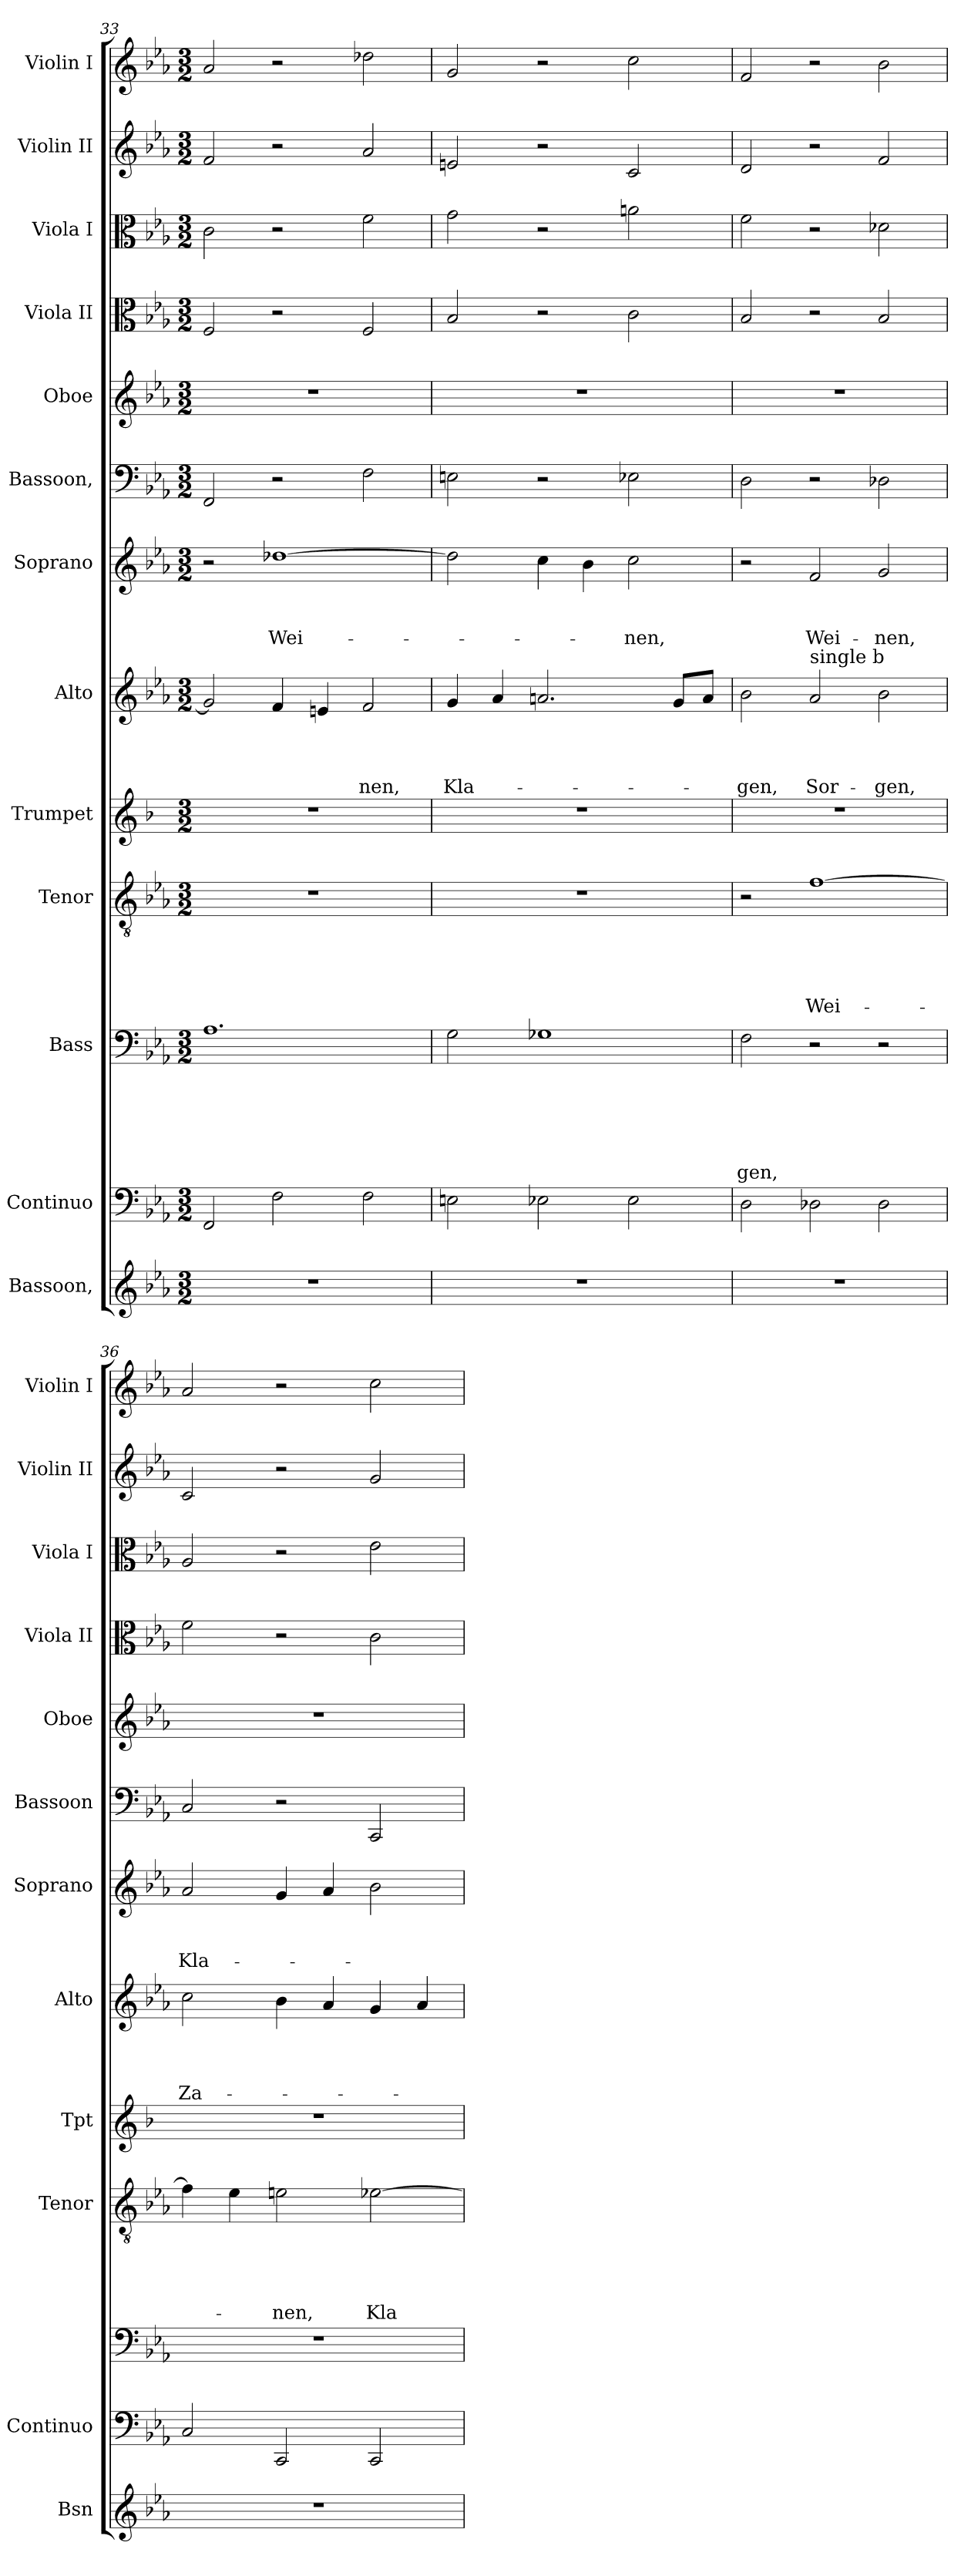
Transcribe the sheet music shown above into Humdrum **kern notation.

**kern	**kern	**kern	**text	**text	**text	**text	**text	**text	**kern	**text	**text	**text	**text	**text	**kern	**kern	**text	**text	**text	**text	**kern	**text	**text	**text	**kern	**kern	**kern	**kern	**kern	**kern
*part13	*part12	*part11	*part11	*part11	*part11	*part11	*part11	*part11	*part10	*part10	*part10	*part10	*part10	*part10	*part9	*part8	*part8	*part8	*part8	*part8	*part7	*part7	*part7	*part7	*part6	*part5	*part4	*part3	*part2	*part1
*staff13	*staff12	*staff11	*staff11	*staff11	*staff11	*staff11	*staff11	*staff11	*staff10	*staff10	*staff10	*staff10	*staff10	*staff10	*staff9	*staff8	*staff8	*staff8	*staff8	*staff8	*staff7	*staff7	*staff7	*staff7	*staff6	*staff5	*staff4	*staff3	*staff2	*staff1
*I"Bassoon,	*I"Continuo	*I"Bass	*	*	*	*	*	*	*I"Tenor	*	*	*	*	*	*I"Trumpet	*I"Alto	*	*	*	*	*I"Soprano	*	*	*	*I"Bassoon,	*I"Oboe	*I"Viola II	*I"Viola I	*I"Violin II	*I"Violin I
*I'Bsn	*I'Continuo	*	*	*	*	*	*	*	*I'Tenor	*	*	*	*	*	*I'Tpt	*I'Alto	*	*	*	*	*I'Soprano	*	*	*	*I'Bassoon	*I'Oboe	*I'Viola II	*I'Viola I	*I'Violin II	*I'Violin I
*clefG2	*clefF4	*clefF4	*	*	*	*	*	*	*clefGv2	*	*	*	*	*	*clefG2	*clefG2	*	*	*	*	*clefG2	*	*	*	*clefF4	*clefG2	*clefC3	*clefC3	*clefG2	*clefG2
*	*	*	*	*	*	*	*	*	*	*	*	*	*	*	*ITrd1c2	*	*	*	*	*	*	*	*	*	*	*	*	*	*	*
*k[b-e-a-]	*k[b-e-a-]	*k[b-e-a-]	*	*	*	*	*	*	*k[b-e-a-]	*	*	*	*	*	*k[b-e-a-]	*k[b-e-a-]	*	*	*	*	*k[b-e-a-]	*	*	*	*k[b-e-a-]	*k[b-e-a-]	*k[b-e-a-]	*k[b-e-a-]	*k[b-e-a-]	*k[b-e-a-]
*E-:	*E-:	*E-:	*	*	*	*	*	*	*E-:	*	*	*	*	*	*E-:	*E-:	*	*	*	*	*E-:	*	*	*	*E-:	*E-:	*E-:	*E-:	*E-:	*E-:
*M3/2	*M3/2	*M3/2	*	*	*	*	*	*	*M3/2	*	*	*	*	*	*M3/2	*M3/2	*	*	*	*	*M3/2	*	*	*	*M3/2	*M3/2	*M3/2	*M3/2	*M3/2	*M3/2
=33	=33	=33	=33	=33	=33	=33	=33	=33	=33	=33	=33	=33	=33	=33	=33	=33	=33	=33	=33	=33	=33	=33	=33	=33	=33	=33	=33	=33	=33	=33
1.r	2FF/	1.A-	.	.	.	.	.	.	1.r	.	.	.	.	.	1.r	2g/]	.	.	.	.	2r	.	.	.	2FF/	1.r	2F/	2c\	2f/	2a-/
!	!	!	!	!	!	!	!	!	!	!	!	!	!	!	!	!	!	!	!	!	!	!	!	!LO:LY:b	!	!	!	!	!	!
.	2F\	.	.	.	.	.	.	.	.	.	.	.	.	.	.	4f/	.	.	.	.	[>1dd-X	.	.	Wei-	2r	.	2r	2r	2r	2r
.	.	.	.	.	.	.	.	.	.	.	.	.	.	.	.	4en/	.	.	.	.	.	.	.	.	.	.	.	.	.	.
!	!	!	!	!	!	!	!	!	!	!	!	!	!	!	!	!	!	!	!	!LO:LY:b	!	!	!	!	!	!	!	!	!	!
.	2F\	.	.	.	.	.	.	.	.	.	.	.	.	.	.	2f/	.	.	.	-nen,	.	.	.	.	2F\	.	2F/	2f\	2a-/	2dd-X\
=34	=34	=34	=34	=34	=34	=34	=34	=34	=34	=34	=34	=34	=34	=34	=34	=34	=34	=34	=34	=34	=34	=34	=34	=34	=34	=34	=34	=34	=34	=34
!	!	!	!	!	!	!	!	!	!	!	!	!	!	!	!	!	!	!	!	!LO:LY:b	!	!	!	!	!	!	!	!	!	!
1.r	2En\	2G\	.	.	.	.	.	.	1.r	.	.	.	.	.	1.r	4g/	.	.	.	Kla-	2dd-\]	.	.	.	2En\	1.r	2B-/	2g\	2en/	2g/
.	.	.	.	.	.	.	.	.	.	.	.	.	.	.	.	4a-/	.	.	.	.	.	.	.	.	.	.	.	.	.	.
.	2E-X\	1G-X	.	.	.	.	.	.	.	.	.	.	.	.	.	2.an/	.	.	.	.	4cc\	.	.	.	2r	.	2r	2r	2r	2r
.	.	.	.	.	.	.	.	.	.	.	.	.	.	.	.	.	.	.	.	.	4b-\	.	.	.	.	.	.	.	.	.
!	!	!	!	!	!	!	!	!	!	!	!	!	!	!	!	!	!	!	!	!	!	!	!	!LO:LY:b	!	!	!	!	!	!
.	2E-\	.	.	.	.	.	.	.	.	.	.	.	.	.	.	.	.	.	.	.	2cc\	.	.	-nen,	2E-X\	.	2c\	2an\	2c/	2cc\
.	.	.	.	.	.	.	.	.	.	.	.	.	.	.	.	8g/L	.	.	.	.	.	.	.	.	.	.	.	.	.	.
.	.	.	.	.	.	.	.	.	.	.	.	.	.	.	.	8a/J	.	.	.	.	.	.	.	.	.	.	.	.	.	.
!!LO:PB:g=z
=35	=35	=35	=35	=35	=35	=35	=35	=35	=35	=35	=35	=35	=35	=35	=35	=35	=35	=35	=35	=35	=35	=35	=35	=35	=35	=35	=35	=35	=35	=35
!	!	!	!	!	!	!	!	!LO:LY:b	!	!	!	!	!	!	!	!	!	!	!	!LO:LY:b	!	!	!	!	!	!	!	!	!	!
1.r	2D\	2F\	.	.	.	.	.	-gen,	2r	.	.	.	.	.	1.r	2b-\	.	.	.	-gen,	2r	.	.	.	2D\	1.r	2B-/	2f\	2d/	2f/
!	!	!	!	!	!	!	!	!	!	!	!	!	!	!	!	!LO:TX:a:t=single b	!	!	!	!	!	!	!	!	!	!	!	!	!	!
!	!	!	!	!	!	!	!	!	!	!	!	!	!	!LO:LY:b	!	!	!	!	!	!LO:LY:b	!	!	!	!LO:LY:b	!	!	!	!	!	!
.	2D-X\	2r	.	.	.	.	.	.	[>1f	.	.	.	.	Wei-	.	2a-/	.	.	.	Sor-	2f/	.	.	Wei-	2r	.	2r	2r	2r	2r
!	!	!	!	!	!	!	!	!	!	!	!	!	!	!	!	!	!	!	!	!LO:LY:b	!	!	!	!LO:LY:b	!	!	!	!	!	!
.	2D-\	2r	.	.	.	.	.	.	.	.	.	.	.	.	.	2b-\	.	.	.	-gen,	2g/	.	.	-nen,	2D-X\	.	2B-/	2d-X\	2f/	2b-\
=36	=36	=36	=36	=36	=36	=36	=36	=36	=36	=36	=36	=36	=36	=36	=36	=36	=36	=36	=36	=36	=36	=36	=36	=36	=36	=36	=36	=36	=36	=36
!	!	!	!	!	!	!	!	!	!	!	!	!	!	!	!	!	!	!	!	!LO:LY:b	!	!	!	!LO:LY:b	!	!	!	!	!	!
1.r	2C/	1.r	.	.	.	.	.	.	4f\]	.	.	.	.	.	1.r	2cc\	.	.	.	Za-	2a-/	.	.	Kla-	2C/	1.r	2f\	2A-/	2c/	2a-/
.	.	.	.	.	.	.	.	.	4e-\	.	.	.	.	.	.	.	.	.	.	.	.	.	.	.	.	.	.	.	.	.
!	!	!	!	!	!	!	!	!	!	!	!	!	!	!LO:LY:b	!	!	!	!	!	!	!	!	!	!	!	!	!	!	!	!
.	2CC/	.	.	.	.	.	.	.	2en\	.	.	.	.	-nen,	.	4b-\	.	.	.	.	4g/	.	.	.	2r	.	2r	2r	2r	2r
.	.	.	.	.	.	.	.	.	.	.	.	.	.	.	.	4a-/	.	.	.	.	4a-/	.	.	.	.	.	.	.	.	.
!	!	!	!	!	!	!	!	!	!	!	!	!	!	!LO:LY:b	!	!	!	!	!	!	!	!	!	!	!	!	!	!	!	!
.	2CC/	.	.	.	.	.	.	.	[>2e-X\	.	.	.	.	Kla-	.	4g/	.	.	.	.	2b-\	.	.	.	2CC/	.	2c\	2e-\	2g/	2cc\
.	.	.	.	.	.	.	.	.	.	.	.	.	.	.	.	4a-/	.	.	.	.	.	.	.	.	.	.	.	.	.	.
=	=	=	=	=	=	=	=	=	=	=	=	=	=	=	=	=	=	=	=	=	=	=	=	=	=	=	=	=	=	=
*-	*-	*-	*-	*-	*-	*-	*-	*-	*-	*-	*-	*-	*-	*-	*-	*-	*-	*-	*-	*-	*-	*-	*-	*-	*-	*-	*-	*-	*-	*-
